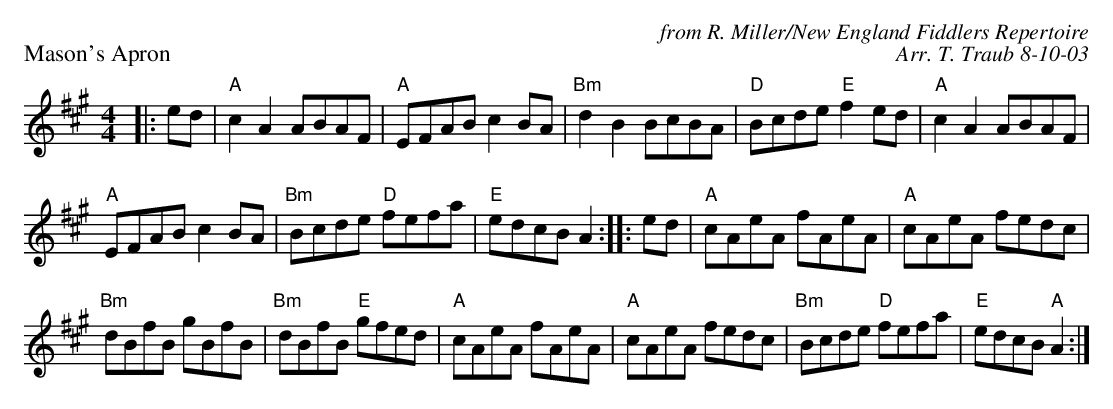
X:1
P: Mason's Apron
C: from R. Miller/New England Fiddlers Repertoire
C: Arr. T. Traub 8-10-03
M: 4/4
K: A
L: 1/8
|: ed|"A"c2 A2 ABAF|"A"EFAB c2 BA|"Bm"d2 B2 BcBA|"D"Bcde "E"f2 ed|"A"c2 A2 ABAF|
"A"EFAB c2 BA|"Bm"Bcde "D"fefa|"E"edcB A2 :||: ed|"A"cAeA fAeA|"A"cAeA fedc|
"Bm"dBfB gBfB|"Bm"dBfB "E"gfed|"A"cAeA fAeA|"A"cAeA fedc|"Bm"Bcde "D"fefa|"E"edcB "A"A2:|
